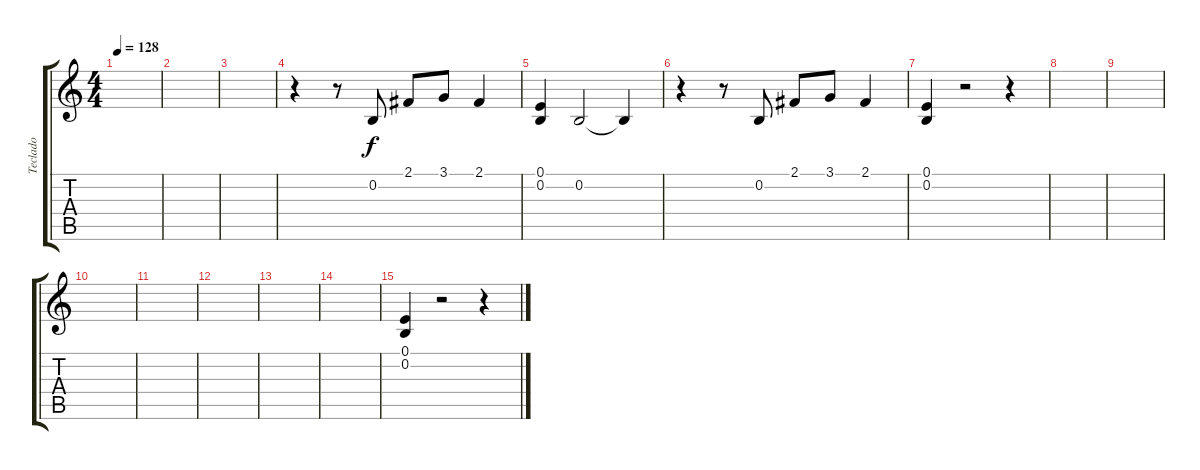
\track ("Teclado" "Teclado") {instrument vibraphone}
\staff {score tabs}
\tuning (E4 B3 G3 D3 A2 E2) {hide}
\ts (4 4)
\tempo 128
\clef g2
\ks c
|
|
|
r.4 r.8 0.2.8 2.1.8 3.1.8 2.1.4 |
(0.1 0.2).4 0.2.2 0.2{t}.4 |
r.4 r.8 0.2.8 2.1.8 3.1.8 2.1.4 |
(0.1 0.2).4{volume 5} r.2 r.4 |
|
|
|
|
|
|
|
(0.1 0.2).4{volume 5} r.2 r.4
